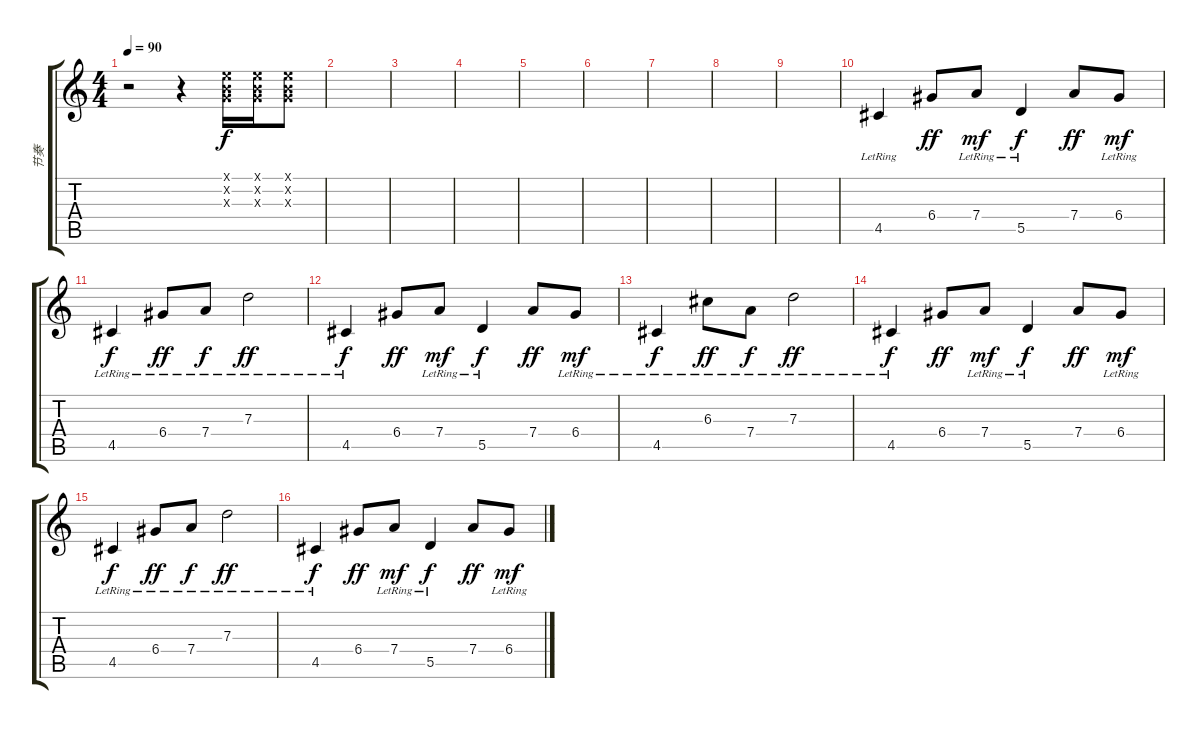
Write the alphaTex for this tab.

\track ("节奏" "节奏") {instrument electricguitarjazz}
\staff {score tabs}
\tuning (E4 B3 G3 D3 A2 E2) {hide}
\ts (4 4)
\tempo 90
\clef g2
\ks c
r.2{dy f} r.4 (0.1{x} 0.2{x} 0.3{x}).16 (0.1{x} 0.2{x} 0.3{x}).16 (0.1{x} 0.2{x} 0.3{x}).8 |
|
|
|
|
|
|
|
|
4.5{lr}.4{instrument electricguitarjazz} 6.4.8{dy ff} 7.4{lr}.8{dy mf} 5.5{lr}.4{dy f} 7.4.8{dy ff} 6.4{lr}.8{dy mf} |
4.5{lr}.4{dy f} 6.4{lr}.8{dy ff} 7.4{lr}.8{dy f} 7.3{lr}.2{dy ff} |
4.5{lr}.4{dy f} 6.4.8{dy ff} 7.4{lr}.8{dy mf} 5.5{lr}.4{dy f} 7.4.8{dy ff} 6.4{lr}.8{dy mf} |
4.5{lr}.4{dy f} 6.3{lr}.8{dy ff} 7.4{lr}.8{dy f} 7.3{lr}.2{dy ff} |
4.5{lr}.4{dy f} 6.4.8{dy ff} 7.4{lr}.8{dy mf} 5.5{lr}.4{dy f} 7.4.8{dy ff} 6.4{lr}.8{dy mf} |
4.5{lr}.4{dy f} 6.4{lr}.8{dy ff} 7.4{lr}.8{dy f} 7.3{lr}.2{dy ff} |
4.5{lr}.4{dy f} 6.4.8{dy ff} 7.4{lr}.8{dy mf} 5.5{lr}.4{dy f} 7.4.8{dy ff} 6.4{lr}.8{dy mf}
